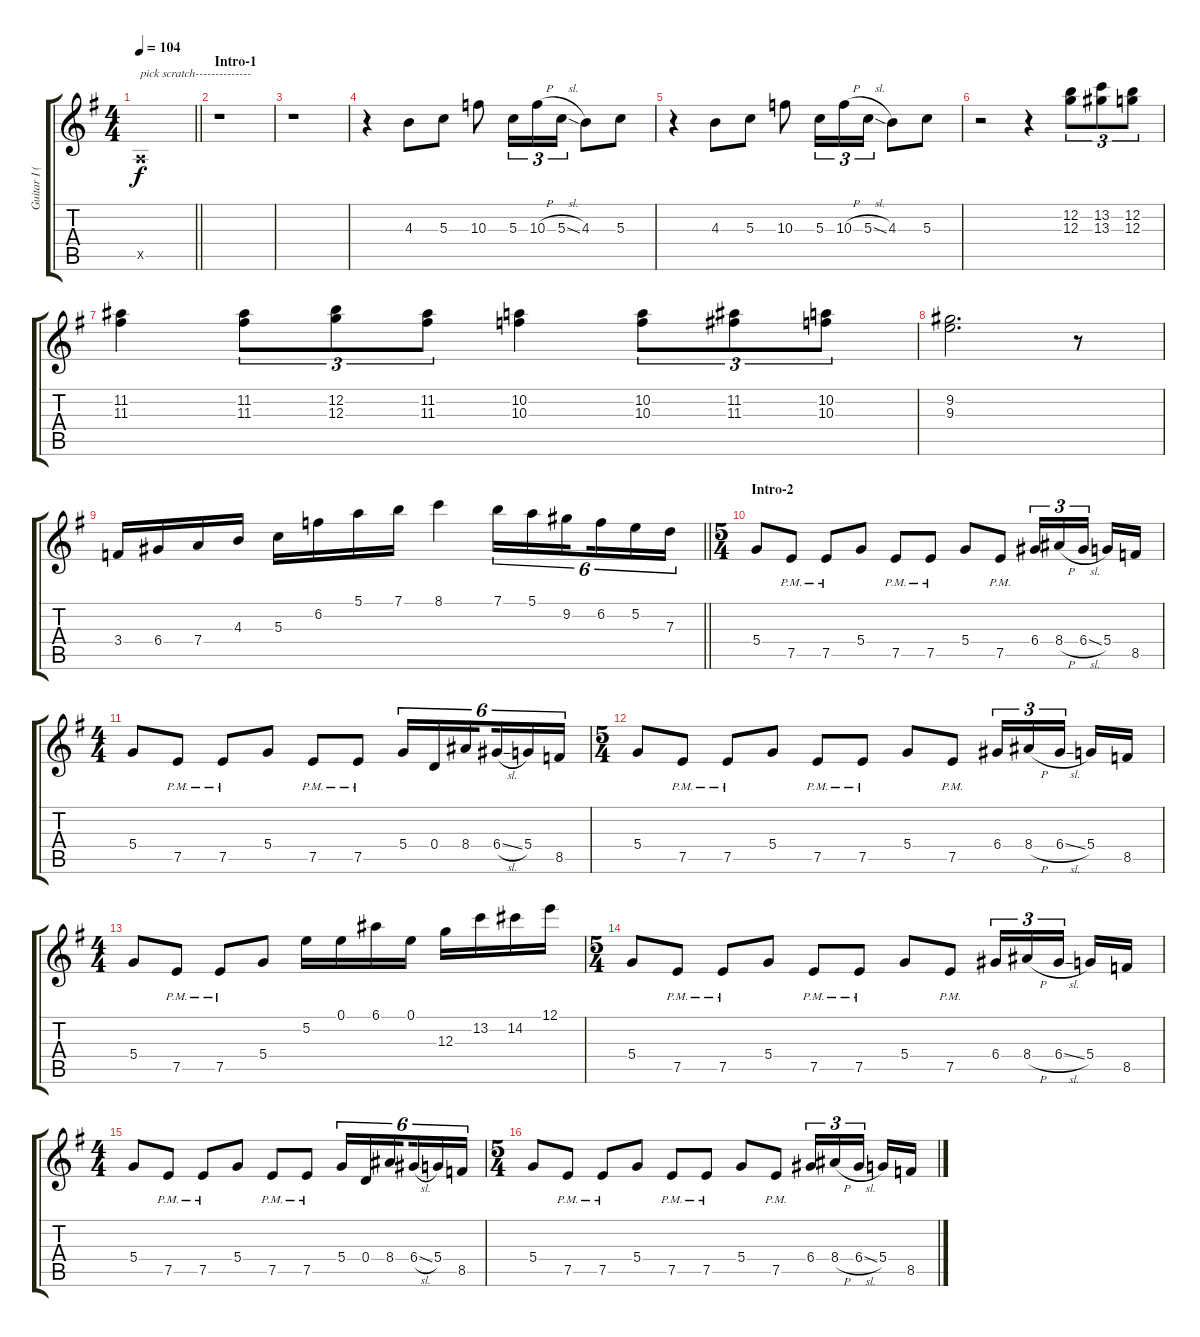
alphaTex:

\track ("Guitar I (Sawako)" "Guitar I (") {instrument distortionguitar}
\staff {score tabs}
\tuning (E4 B3 G3 D3 A2 E2) {hide}
\ts (4 4)
\tempo 104
\clef g2
\barLineRight lightlight
\ks eminor
0.5{x}.1{txt "pick scratch--------------" dy f instrument distortionguitar} |
\section ("" "Intro-1")
r.1 |
r.1 |
r.4 4.3.8 5.3.8 10.3.8 5.3.16{tu (3 2)} 10.3{h}.16{tu (3 2)} 5.3{sl}.16{tu (3 2)} 4.3.8 5.3.8 |
r.4 4.3.8 5.3.8 10.3.8 5.3.16{tu (3 2)} 10.3{h}.16{tu (3 2)} 5.3{sl}.16{tu (3 2)} 4.3.8 5.3.8 |
r.2 r.4 (12.2 12.3).8{tu (3 2)} (13.2 13.3).8{tu (3 2)} (12.2 12.3).8{tu (3 2)} |
(11.2 11.3).4 (11.2 11.3).8{tu (3 2)} (12.2 12.3).8{tu (3 2)} (11.2 11.3).8{tu (3 2)} (10.2 10.3).4 (10.2 10.3).8{tu (3 2)} (11.2 11.3).8{tu (3 2)} (10.2 10.3).8{tu (3 2)} |
(9.2 9.3).2{d} r.8 |
\barLineRight lightlight
3.4.16 6.4.16 7.4.16 4.3.16 5.3.16 6.2.16 5.1.16 7.1.16 8.1.4 7.1.16{tu (6 4)} 5.1.16{tu (6 4)} 9.2.16{tu (6 4) beam splitsecondary} 6.2.16{tu (6 4)} 5.2.16{tu (6 4)} 7.3.16{tu (6 4)} |
\ts (5 4)
\section ("" "Intro-2")
5.4.8 7.5{pm}.8 7.5{pm}.8 5.4.8 7.5{pm}.8 7.5{pm}.8 5.4.8 7.5{pm}.8 6.4.16{tu (3 2)} 8.4{h}.16{tu (3 2)} 6.4{sl}.16{tu (3 2) beam splitsecondary} 5.4.16 8.5.16 |
\ts (4 4)
5.4.8 7.5{pm}.8 7.5{pm}.8 5.4.8 7.5{pm}.8 7.5{pm}.8 5.4.16{tu (6 4)} 0.4.16{tu (6 4)} 8.4.16{tu (6 4) beam splitsecondary} 6.4{sl}.16{tu (6 4)} 5.4.16{tu (6 4)} 8.5.16{tu (6 4)} |
\ts (5 4)
5.4.8 7.5{pm}.8 7.5{pm}.8 5.4.8 7.5{pm}.8 7.5{pm}.8 5.4.8 7.5{pm}.8 6.4.16{tu (3 2)} 8.4{h}.16{tu (3 2)} 6.4{sl}.16{tu (3 2) beam splitsecondary} 5.4.16 8.5.16 |
\ts (4 4)
5.4.8 7.5{pm}.8 7.5{pm}.8 5.4.8 5.2.16 0.1.16 6.1.16 0.1.16 12.3.16 13.2.16 14.2.16 12.1.16 |
\ts (5 4)
5.4.8 7.5{pm}.8 7.5{pm}.8 5.4.8 7.5{pm}.8 7.5{pm}.8 5.4.8 7.5{pm}.8 6.4.16{tu (3 2)} 8.4{h}.16{tu (3 2)} 6.4{sl}.16{tu (3 2) beam splitsecondary} 5.4.16 8.5.16 |
\ts (4 4)
5.4.8 7.5{pm}.8 7.5{pm}.8 5.4.8 7.5{pm}.8 7.5{pm}.8 5.4.16{tu (6 4)} 0.4.16{tu (6 4)} 8.4.16{tu (6 4) beam splitsecondary} 6.4{sl}.16{tu (6 4)} 5.4.16{tu (6 4)} 8.5.16{tu (6 4)} |
\ts (5 4)
5.4.8 7.5{pm}.8 7.5{pm}.8 5.4.8 7.5{pm}.8 7.5{pm}.8 5.4.8 7.5{pm}.8 6.4.16{tu (3 2)} 8.4{h}.16{tu (3 2)} 6.4{sl}.16{tu (3 2) beam splitsecondary} 5.4.16 8.5.16
